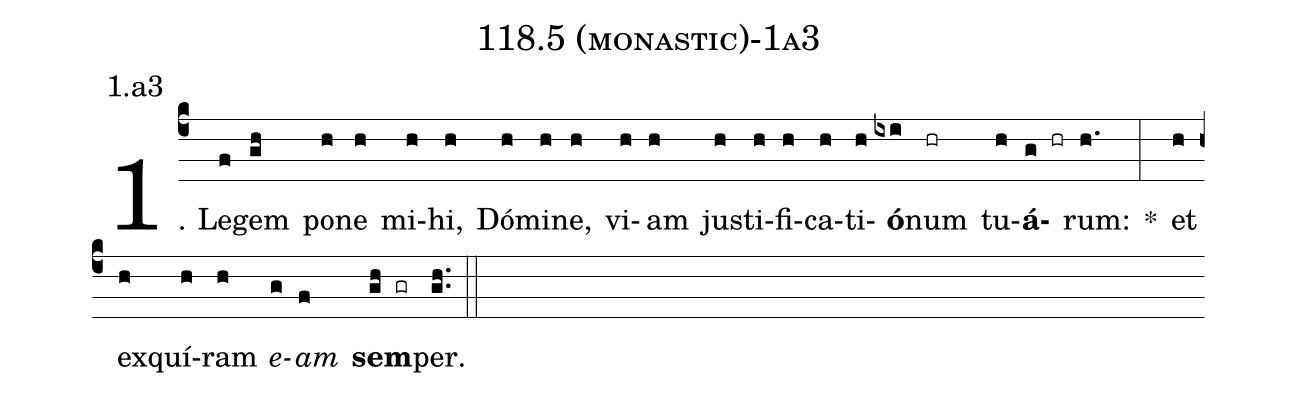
name: 118.5 (monastic)-1a3;
annotation: 1.a3;
%%
(c4)1. Le(f)gem(gh) po(h)ne(h) mi(h)hi,(h) Dó(h)mi(h)ne,(h) vi(h)am(h) jus(h)ti(h)fi(h)ca(h)ti(h)<b>ó</b>(ixi)num(hr) tu(h)<b>á</b>(g hr)rum:(h.) *(:) et(h) ex(h)quí(h)ram(h) <i>e</i>(g)<i>am</i>(f) <b>sem</b>(gh gr)per.(gh..) (::)
